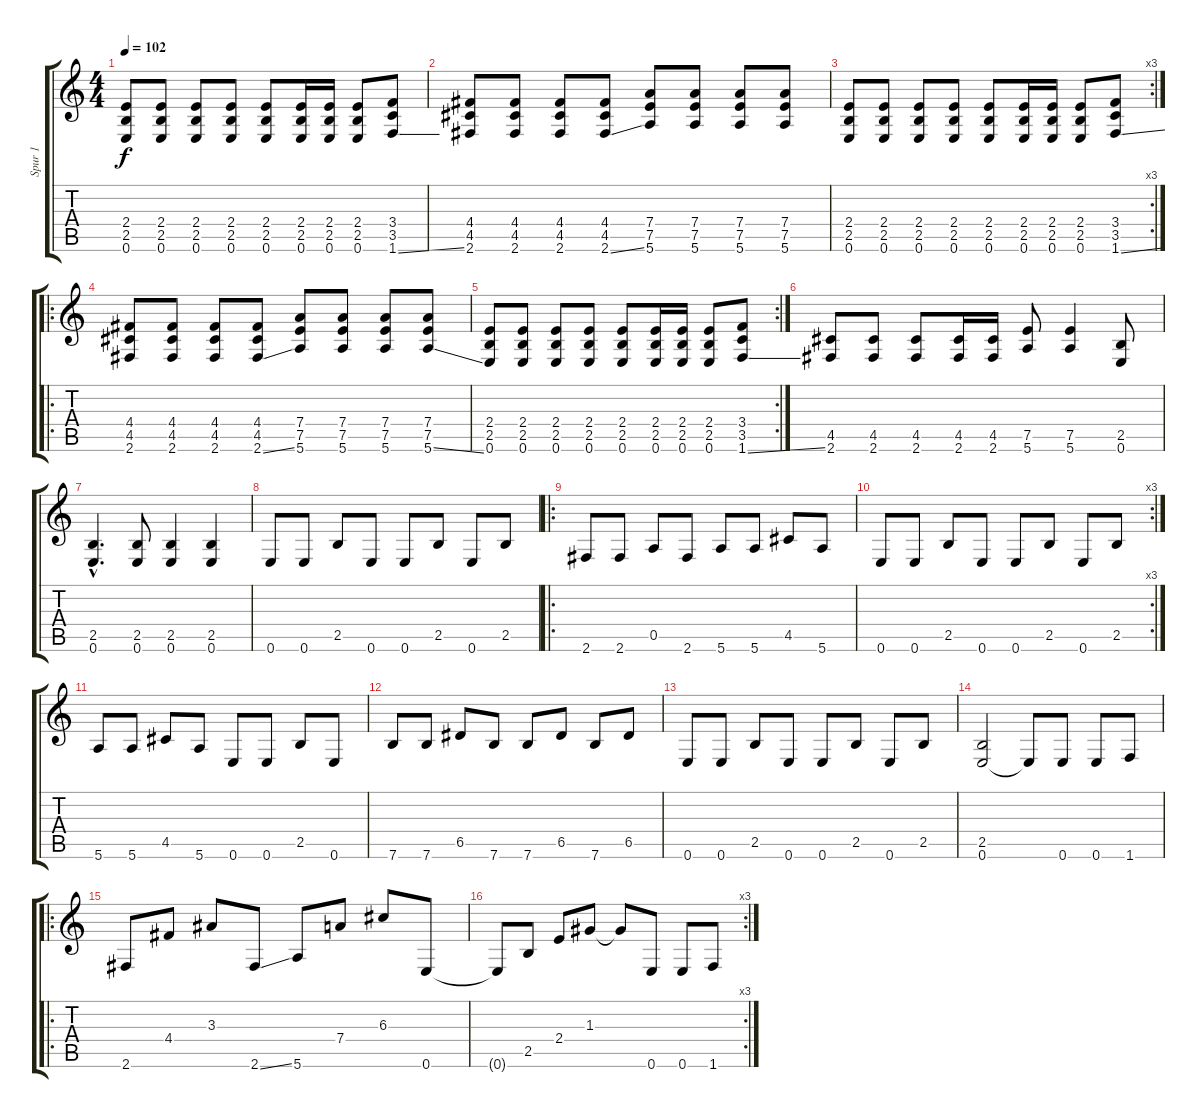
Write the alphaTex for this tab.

\track ("Spur 1" "Spur 1") {instrument acousticguitarsteel}
\staff {score tabs}
\tuning (E4 B3 G3 D3 A2 E2) {hide}
\ts (4 4)
\tempo 102
\clef g2
\ks c
(2.4 2.5 0.6).8{dy f} (2.4 2.5 0.6).8 (2.4 2.5 0.6).8 (2.4 2.5 0.6).8 (2.4 2.5 0.6).8 (2.4 2.5 0.6).16{instrument distortionguitar} (2.4 2.5 0.6).16 (2.4 2.5 0.6).8 (3.4 3.5 1.6{ss}).8 |
(4.4 4.5 2.6).8 (4.4 4.5 2.6).8{instrument electricguitarmuted} (4.4 4.5 2.6).8 (4.4 4.5 2.6{ss}).8 (7.4 7.5 5.6).8 (7.4 7.5 5.6).8 (7.4 7.5 5.6).8 (7.4 7.5 5.6).8 |
\rc 3
(2.4 2.5 0.6).8 (2.4 2.5 0.6).8 (2.4 2.5 0.6).8 (2.4 2.5 0.6).8 (2.4 2.5 0.6).8 (2.4 2.5 0.6).16{instrument distortionguitar} (2.4 2.5 0.6).16 (2.4 2.5 0.6).8 (3.4 3.5 1.6{ss}).8 |
\ro
(4.4 4.5 2.6).8{instrument electricguitarmuted} (4.4 4.5 2.6).8 (4.4 4.5 2.6).8 (4.4 4.5 2.6{ss}).8 (7.4 7.5 5.6).8 (7.4 7.5 5.6).8 (7.4 7.5 5.6).8 (7.4 7.5 5.6{ss}).8 |
\rc 2
(2.4 2.5 0.6).8 (2.4 2.5 0.6).8 (2.4 2.5 0.6).8 (2.4 2.5 0.6).8 (2.4 2.5 0.6).8 (2.4 2.5 0.6).16{instrument distortionguitar} (2.4 2.5 0.6).16 (2.4 2.5 0.6).8 (3.4 3.5 1.6{ss}).8 |
(4.5 2.6).8 (4.5 2.6).8{instrument distortionguitar} (4.5 2.6).8 (4.5 2.6).16 (4.5 2.6).16 (7.5 5.6).8 (7.5 5.6).4 (2.5 0.6).8 |
(2.5{hac} 0.6{hac}).4{d} (2.5 0.6).8 (2.5 0.6).4 (2.5 0.6).4 |
0.6.8 0.6.8 2.5.8 0.6.8 0.6.8 2.5.8 0.6.8 2.5.8 |
\ro
2.6.8 2.6.8 0.5.8 2.6.8 5.6.8 5.6.8 4.5.8 5.6.8 |
\rc 3
0.6.8 0.6.8 2.5.8 0.6.8 0.6.8 2.5.8 0.6.8 2.5.8 |
5.6.8 5.6.8 4.5.8 5.6.8 0.6.8 0.6.8 2.5.8 0.6.8 |
7.6.8 7.6.8 6.5.8 7.6.8 7.6.8 6.5.8 7.6.8 6.5.8 |
0.6.8 0.6.8 2.5.8 0.6.8 0.6.8 2.5.8 0.6.8 2.5.8 |
(2.5 0.6).2 0.6{t}.8 0.6.8 0.6.8 1.6.8 |
\ro
2.6.8 4.4.8 3.3.8 2.6{ss}.8 5.6.8 7.4.8 6.3.8 0.6.8 |
\rc 3
0.6{t}.8 2.5.8 2.4.8 1.3.8 1.3{t}.8 0.6.8 0.6.8 1.6.8
